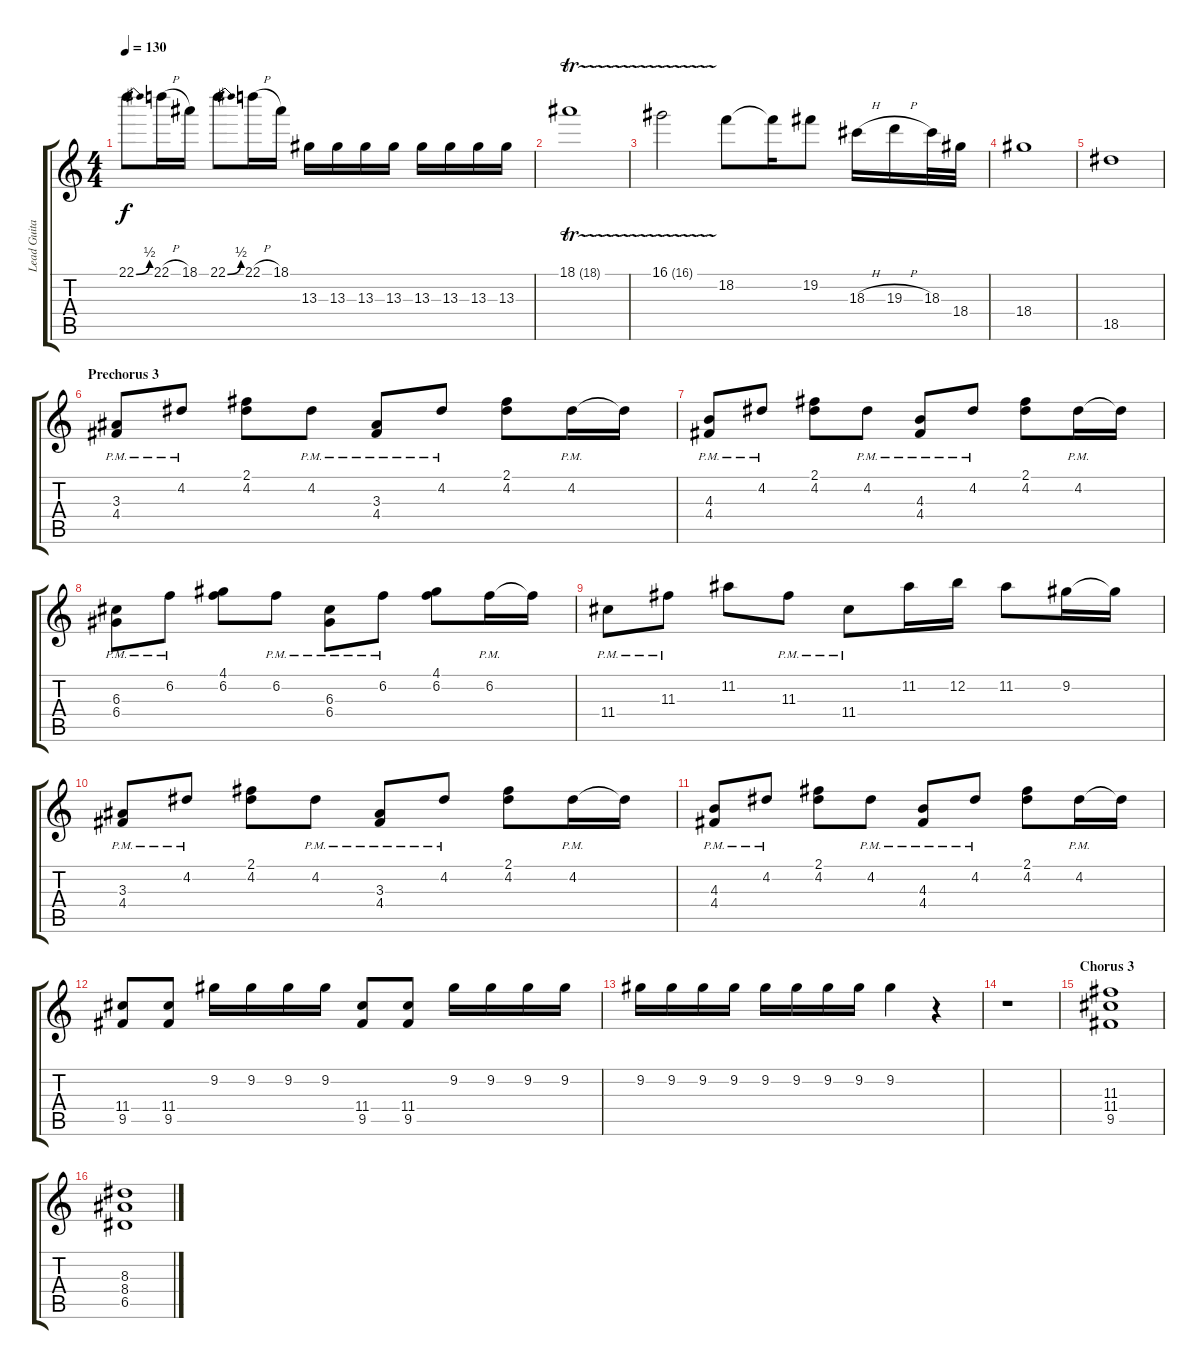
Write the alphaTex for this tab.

\track ("Lead Guitar" "Lead Guita") {instrument distortionguitar}
\staff {score tabs}
\tuning (E4 B3 G3 D3 A2 E2) {hide}
\ts (4 4)
\tempo 130
\clef g2
\ks c
22.1{be (bend 0 0 60 2)}.8{dy f} 22.1{h}.16 18.1.16 22.1{be (bend 0 0 60 2)}.8 22.1{h}.16 18.1.16 13.3.16 13.3.16 13.3.16 13.3.16 13.3.16 13.3.16 13.3.16 13.3.16 |
18.1{tr (18 16)}.1 |
16.1{tr (16 16)}.2 18.2.8 18.2{t}.16 19.2.8 18.3{h}.16 19.3{h}.16 18.3.32 18.4.32 |
18.4.1 |
18.5.1 |
\section ("" "Prechorus 3")
(3.3{pm} 4.4{pm}).8 4.2{pm}.8 (2.1 4.2).8 4.2{pm}.8 (3.3{pm} 4.4{pm}).8 4.2{pm}.8 (2.1 4.2).8 4.2{pm}.16 4.2{t}.16 |
(4.3{pm} 4.4{pm}).8 4.2{pm}.8 (2.1 4.2).8 4.2{pm}.8 (4.3{pm} 4.4{pm}).8 4.2{pm}.8 (2.1 4.2).8 4.2{pm}.16 4.2{t}.16 |
(6.3{pm} 6.4{pm}).8 6.2{pm}.8 (4.1 6.2).8 6.2{pm}.8 (6.3{pm} 6.4{pm}).8 6.2{pm}.8 (4.1 6.2).8 6.2{pm}.16 6.2{t}.16 |
11.4{pm}.8 11.3{pm}.8 11.2.8 11.3{pm}.8 11.4{pm}.8 11.2.16 12.2.16 11.2.8 9.2.16 9.2{t}.16 |
(3.3{pm} 4.4{pm}).8 4.2{pm}.8 (2.1 4.2).8 4.2{pm}.8 (3.3{pm} 4.4{pm}).8 4.2{pm}.8 (2.1 4.2).8 4.2{pm}.16 4.2{t}.16 |
(4.3{pm} 4.4{pm}).8 4.2{pm}.8 (2.1 4.2).8 4.2{pm}.8 (4.3{pm} 4.4{pm}).8 4.2{pm}.8 (2.1 4.2).8 4.2{pm}.16 4.2{t}.16 |
(11.4 9.5).8 (11.4 9.5).8 9.2.16 9.2.16 9.2.16 9.2.16 (11.4 9.5).8 (11.4 9.5).8 9.2.16 9.2.16 9.2.16 9.2.16 |
9.2.16 9.2.16 9.2.16 9.2.16 9.2.16 9.2.16 9.2.16 9.2.16 9.2.4 r.4 |
r.1 |
\section ("" "Chorus 3")
(11.3 11.4 9.5).1 |
(8.3 8.4 6.5).1
